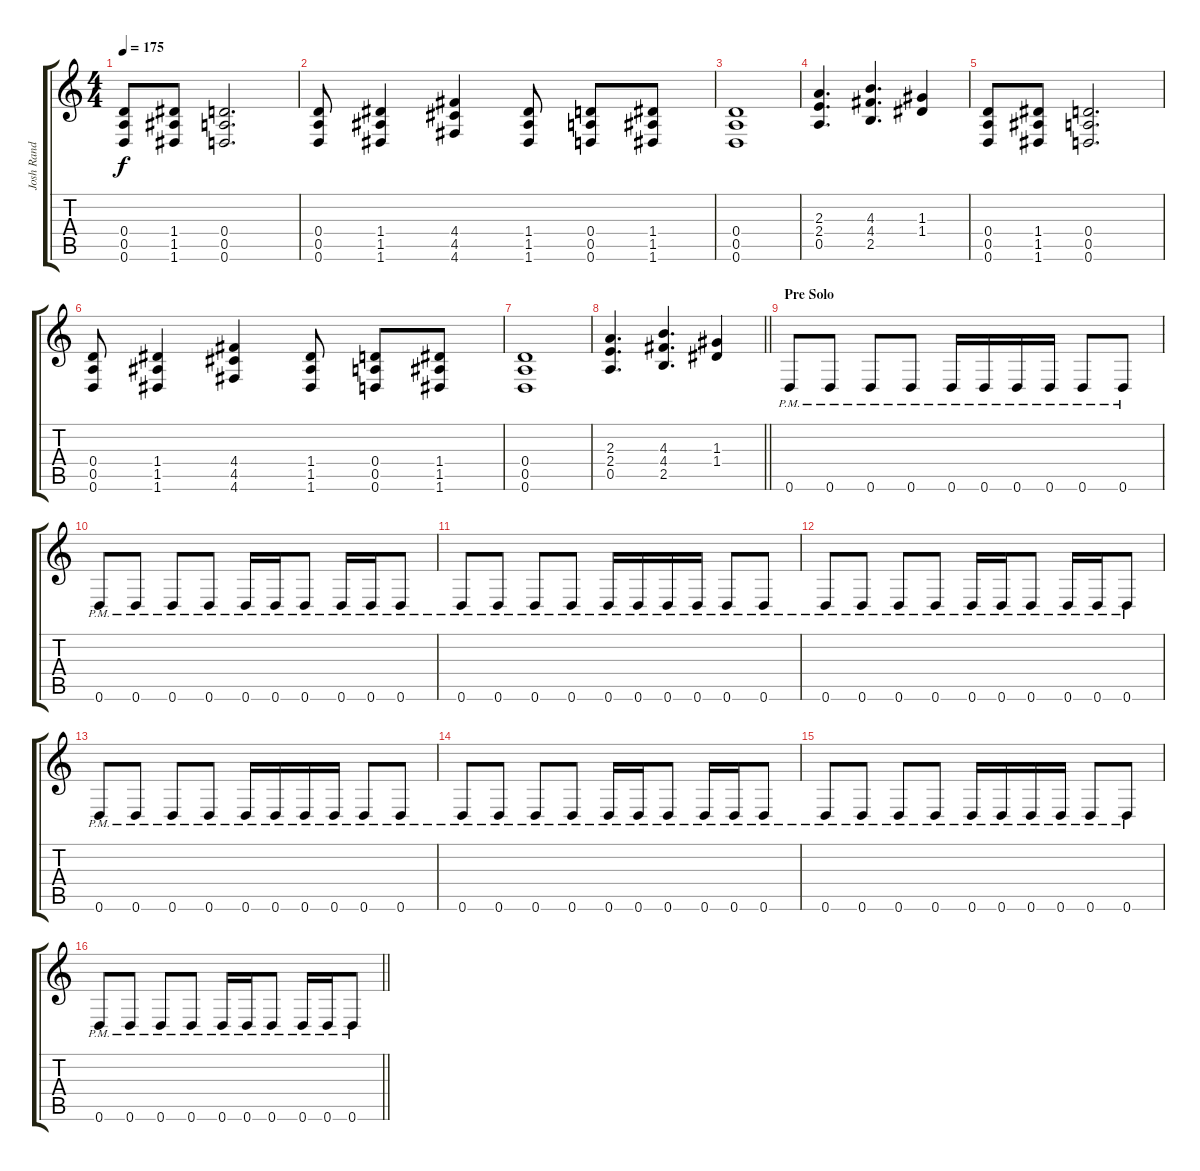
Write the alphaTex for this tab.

\track ("Josh Rand " "Josh Rand ") {instrument distortionguitar}
\staff {score tabs}
\tuning (E4 B3 G3 D3 A2 D2) {hide}
\ts (4 4)
\tempo 175
\clef g2
\ks c
(0.4 0.5 0.6).8{dy f} (1.4 1.5 1.6).8 (0.4 0.5 0.6).2{d} |
(0.4 0.5 0.6).8 (1.4 1.5 1.6).4 (4.4 4.5 4.6).4 (1.4 1.5 1.6).8 (0.4 0.5 0.6).8 (1.4 1.5 1.6).8 |
(0.4 0.5 0.6).1 |
(2.3 2.4 0.5).4{d} (4.3 4.4 2.5).4{d} (1.3 1.4).4 |
(0.4 0.5 0.6).8 (1.4 1.5 1.6).8 (0.4 0.5 0.6).2{d} |
(0.4 0.5 0.6).8 (1.4 1.5 1.6).4 (4.4 4.5 4.6).4 (1.4 1.5 1.6).8 (0.4 0.5 0.6).8 (1.4 1.5 1.6).8 |
(0.4 0.5 0.6).1 |
\barLineRight lightlight
(2.3 2.4 0.5).4{d} (4.3 4.4 2.5).4{d} (1.3 1.4).4 |
\section ("" "Pre Solo")
0.6{pm}.8 0.6{pm}.8 0.6{pm}.8 0.6{pm}.8 0.6{pm}.16 0.6{pm}.16 0.6{pm}.16 0.6{pm}.16 0.6{pm}.8 0.6{pm}.8 |
0.6{pm}.8 0.6{pm}.8 0.6{pm}.8 0.6{pm}.8 0.6{pm}.16 0.6{pm}.16 0.6{pm}.8 0.6{pm}.16 0.6{pm}.16 0.6{pm}.8 |
0.6{pm}.8 0.6{pm}.8 0.6{pm}.8 0.6{pm}.8 0.6{pm}.16 0.6{pm}.16 0.6{pm}.16 0.6{pm}.16 0.6{pm}.8 0.6{pm}.8 |
0.6{pm}.8 0.6{pm}.8 0.6{pm}.8 0.6{pm}.8 0.6{pm}.16 0.6{pm}.16 0.6{pm}.8 0.6{pm}.16 0.6{pm}.16 0.6{pm}.8 |
0.6{pm}.8 0.6{pm}.8 0.6{pm}.8 0.6{pm}.8 0.6{pm}.16 0.6{pm}.16 0.6{pm}.16 0.6{pm}.16 0.6{pm}.8 0.6{pm}.8 |
0.6{pm}.8 0.6{pm}.8 0.6{pm}.8 0.6{pm}.8 0.6{pm}.16 0.6{pm}.16 0.6{pm}.8 0.6{pm}.16 0.6{pm}.16 0.6{pm}.8 |
0.6{pm}.8 0.6{pm}.8 0.6{pm}.8 0.6{pm}.8 0.6{pm}.16 0.6{pm}.16 0.6{pm}.16 0.6{pm}.16 0.6{pm}.8 0.6{pm}.8 |
\barLineRight lightlight
0.6{pm}.8 0.6{pm}.8 0.6{pm}.8 0.6{pm}.8 0.6{pm}.16 0.6{pm}.16 0.6{pm}.8 0.6{pm}.16 0.6{pm}.16 0.6{pm}.8
